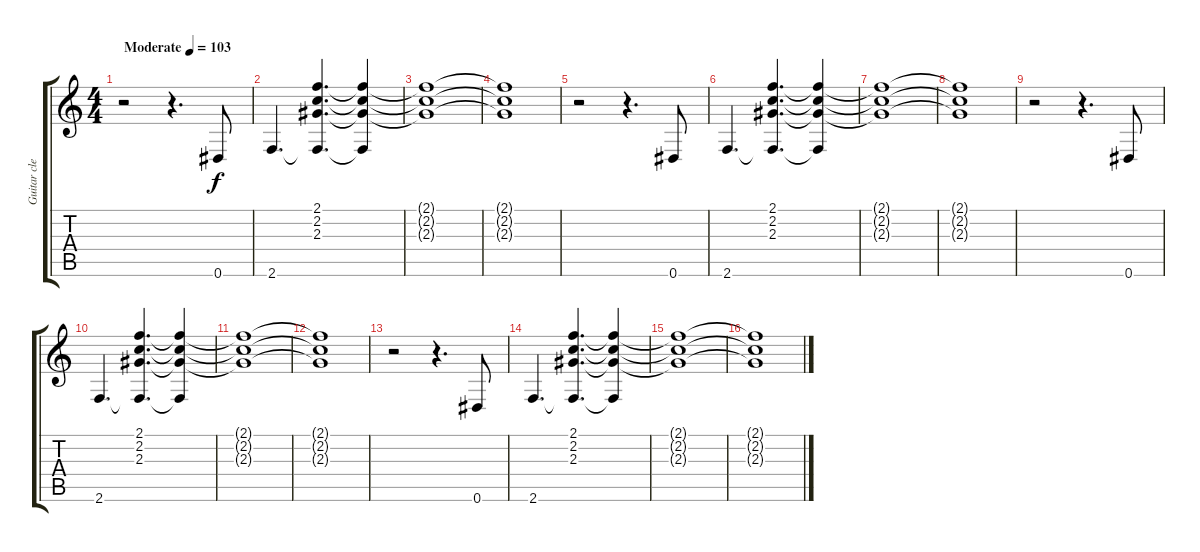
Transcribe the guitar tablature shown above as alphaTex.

\track ("Guitar clean" "Guitar cle") {instrument electricguitarclean}
\staff {score tabs}
\tuning (Eb4 Bb3 Gb3 Db3 Ab2 Eb2) {hide}
\ts (4 4)
\tempo (103 "Moderate")
\clef g2
\ks c
r.2{dy f instrument electricguitarclean} r.4{d} 0.6.8 |
2.6.4{d} (2.1 2.2 2.3 2.6{t}).4{d} (2.1{t} 2.2{t} 2.3{t} 2.6{t}).4 |
(2.1{t} 2.2{t} 2.3{t}).1 |
(2.1{t} 2.2{t} 2.3{t}).1 |
r.2 r.4{d} 0.6.8 |
2.6.4{d} (2.1 2.2 2.3 2.6{t}).4{d} (2.1{t} 2.2{t} 2.3{t} 2.6{t}).4 |
(2.1{t} 2.2{t} 2.3{t}).1 |
(2.1{t} 2.2{t} 2.3{t}).1 |
r.2 r.4{d} 0.6.8 |
2.6.4{d} (2.1 2.2 2.3 2.6{t}).4{d} (2.1{t} 2.2{t} 2.3{t} 2.6{t}).4 |
(2.1{t} 2.2{t} 2.3{t}).1 |
(2.1{t} 2.2{t} 2.3{t}).1 |
r.2 r.4{d} 0.6.8 |
2.6.4{d} (2.1 2.2 2.3 2.6{t}).4{d} (2.1{t} 2.2{t} 2.3{t} 2.6{t}).4 |
(2.1{t} 2.2{t} 2.3{t}).1 |
(2.1{t} 2.2{t} 2.3{t}).1
